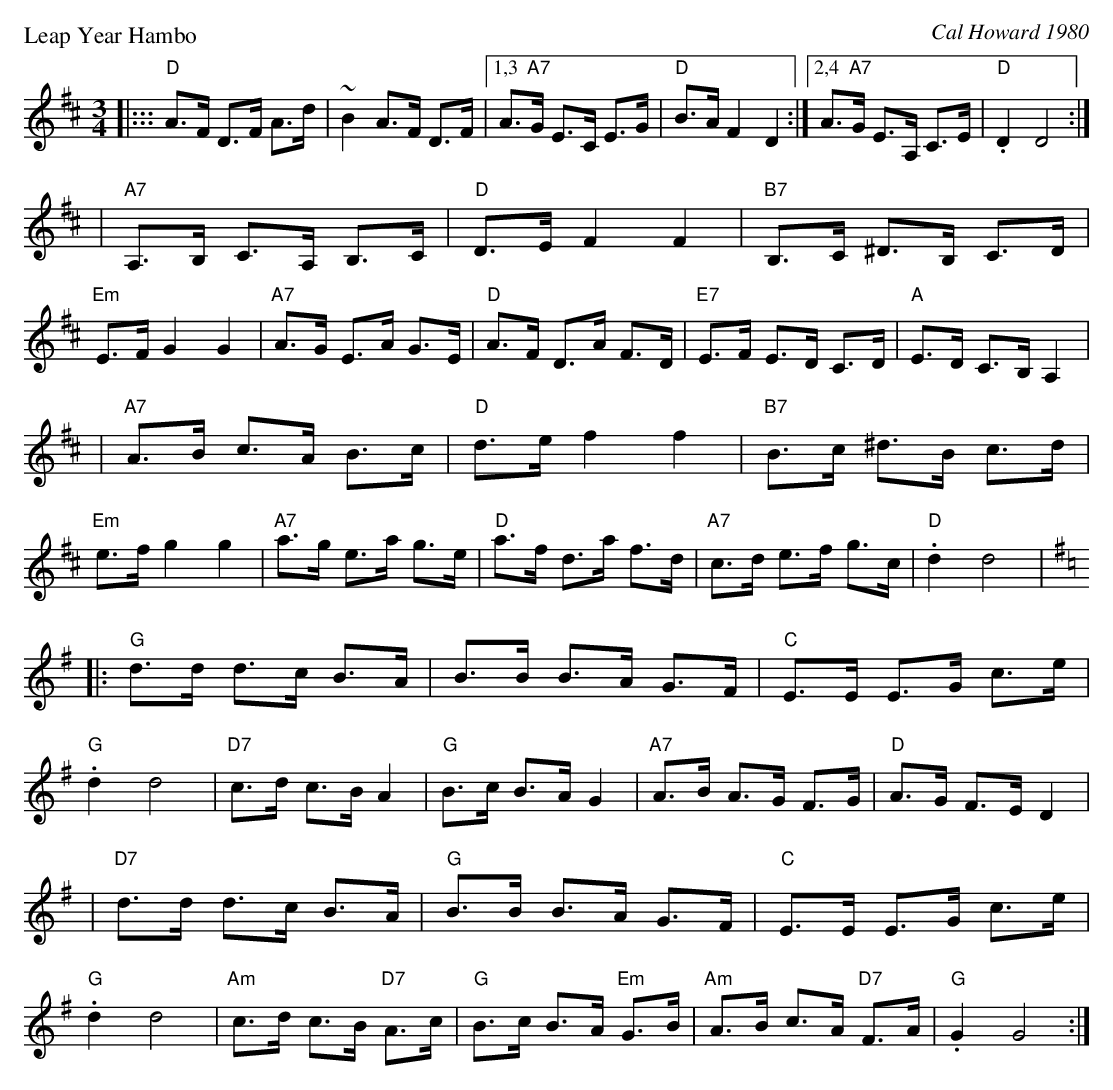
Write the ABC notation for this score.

X:1
P: Leap Year Hambo
C: Cal Howard 1980
M: 3/4
L: 1/8
K: D
|::: "D"A>F D>F A>d | ~B2 A>F D>F |1,3 A>"A7"G E>C E>G | "D"B>A F2 D2 \
                               :|2,4 A>"A7"G E>A, C>E | "D".D2 D4 :|
| "A7"A,>B, C>A, B,>C | "D"D>E F2 F2 | "B7"B,>C ^D>B, C>D | "Em"E>F G2 G2 \
| "A7"A>G E>A G>E | "D"A>F D>A F>D | "E7"E>F E>D C>D | "A"E>D C>B, A,2 |
| "A7"A>B c>A B>c | "D"d>e f2 f2 | "B7"B>c ^d>B c>d | "Em"e>f g2 g2 \
| "A7"a>g e>a g>e | "D"a>f d>a f>d | "A7"c>d e>f g>c | "D".d2 d4 | [K:G]
|: "G"d>d d>c B>A | B>B B>A G>F | "C"E>E E>G c>e | "G".d2 d4 \
| "D7"c>d c>B A2 | "G"B>c B>A G2 | "A7"A>B A>G F>G | "D"A>G F>E D2 |
|  "D7"d>d d>c B>A | "G"B>B B>A G>F | "C"E>E E>G c>e | "G".d2 d4 \
| "Am"c>d c>B "D7"A>c | "G"B>c B>A "Em"G>B | "Am"A>B c>A "D7"F>A | "G".G2 G4 :|
